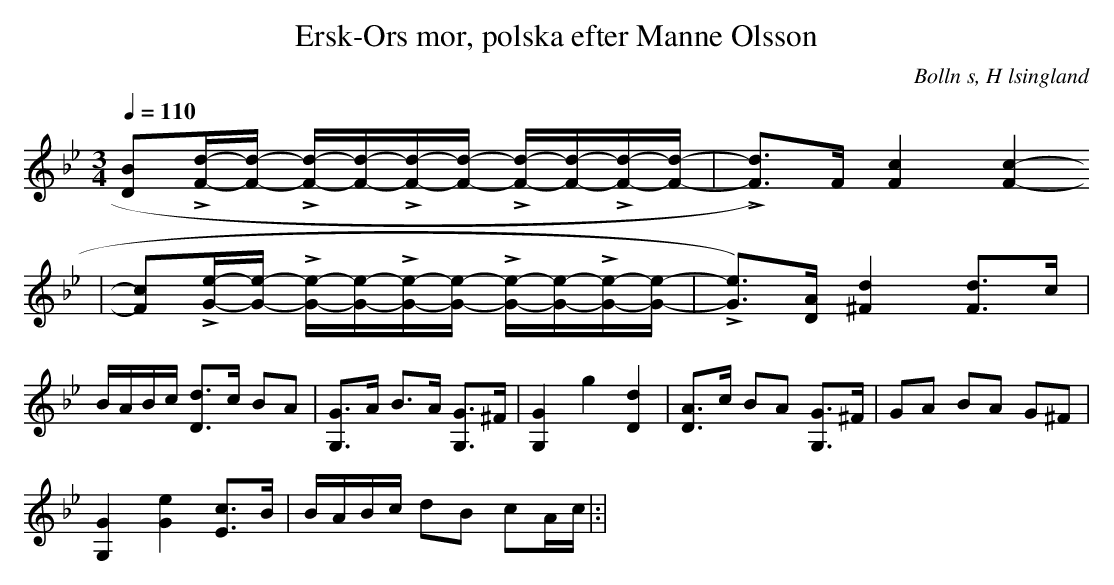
X:1
T: Ersk-Ors mor, polska efter Manne Olsson
O:Bolln s, H lsingland
M:3/4
L:1/8
Q:1/4=110
K:Gm
[D B]L[F/d/]-[F/d/] - L[F/d/]-[F/d/]-L[F/d/]-[F/d/] - L[F/d/]-[F/d/]-L[F/d/]-[F/d/]-| L[F d])>F [-F2 c2] [F2 c2]-
|[F c]L[G/e/]-[G/e/] - L[G/e/]-[G/e/]-L[G/e/]-[G/e/] - L[G/e/]-[G/e/]-L[G/e/]-[G/e/]-| L[Ge])>[D A] [^F2 d2] [F d]>c|
B/A/B/c/ [D d]>c BA|[G, G]>A B>A [G, G]>^F|[G,2 G2] g2 [D2 d2]|[D A]>c BA [G, G]>^F|GA BA G^F|
[G,2 G2] [G2 e2] [E c]>B|B/A/B/c/ dB cA/c/|:|
